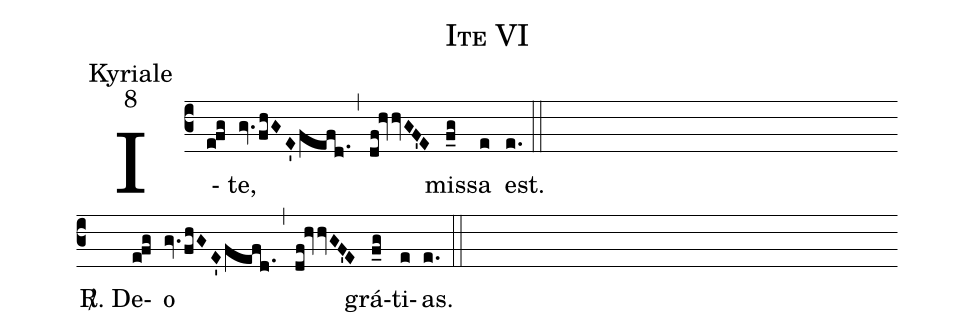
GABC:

name:Ite VI;
office-part:Kyriale;
mode:8;
%%
(c3) I(e!fg)te,(gv.fhGE'fefd.) (,) (df!hvvGF'E) mis(f_g)sa(e) est.(e.) (::)
(Z-)
<sp>R/</sp>. De(e!fg)o(gv.fhGE'fefd.) (,) (df!hvvGF'E) grá(f_g)ti(e)as.(e.) (::)
